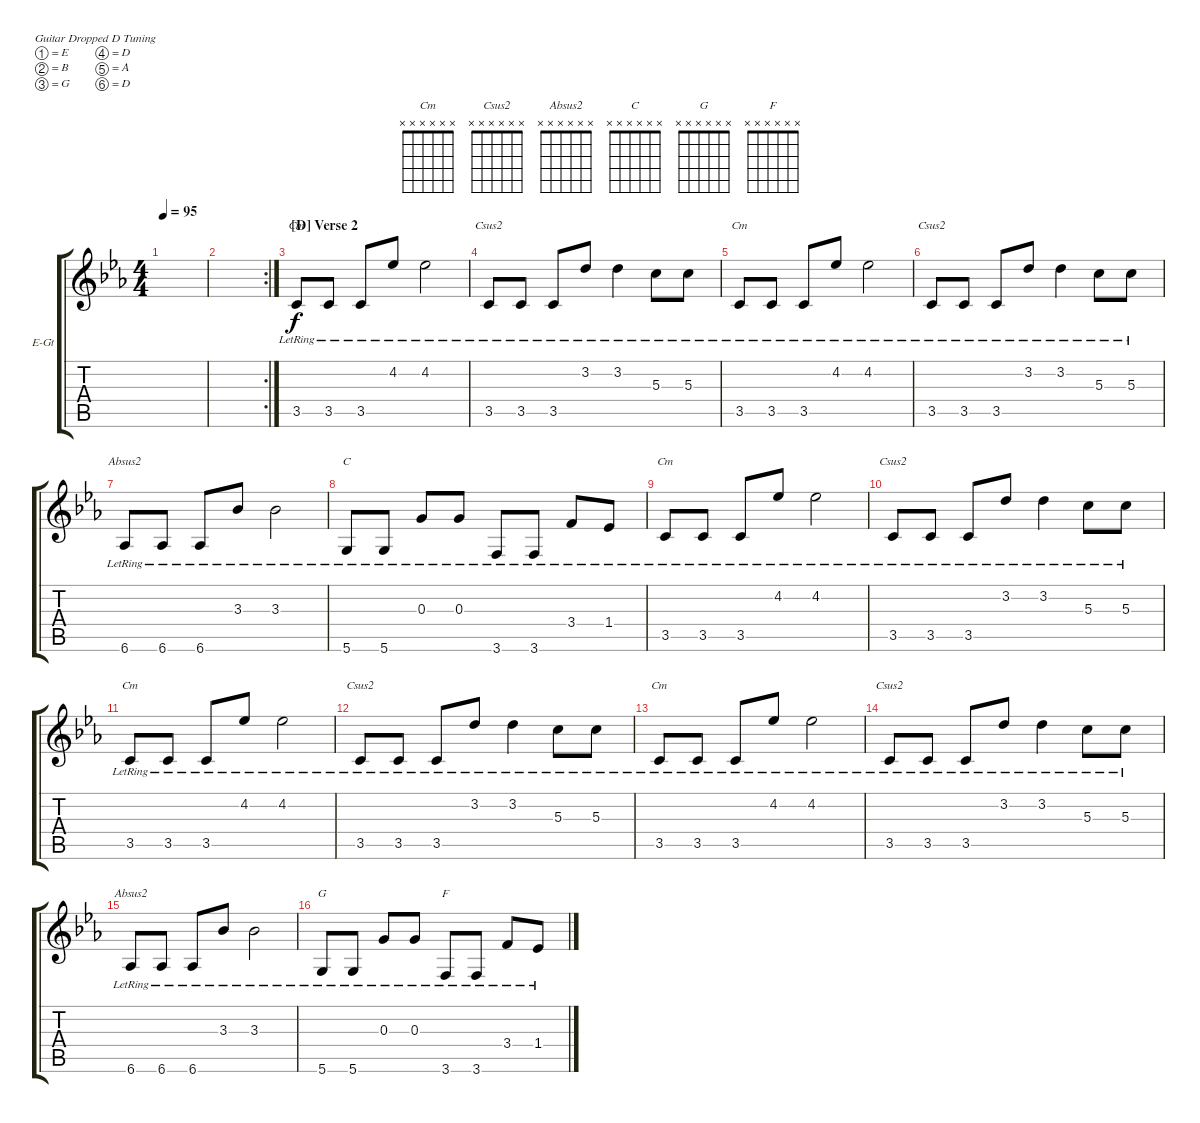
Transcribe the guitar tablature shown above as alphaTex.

\bracketExtendMode groupsimilarinstruments
\firstSystemTrackNameOrientation horizontal
\otherSystemsTrackNameOrientation horizontal
\track ("Gtr 1" "E-Gt") {instrument acousticgrandpiano}
\staff {score tabs}
\tuning (E4 B3 G3 D3 A2 D2)
\displaytranspose 12
\chord ("Cm" x x x x x x)
\chord ("Csus2" x x x x x x)
\chord ("Absus2" x x x x x x)
\chord ("C" x x x x x x)
\chord ("G" x x x x x x)
\chord ("F" x x x x x x)
\ts (4 4)
\tempo 95
\clef g2
\ks eb
|
\rc 2
\section ("" "")
|
\section ("D" "Verse 2")
3.5{lr}.8{ch "Cm"} 3.5{lr}.8 3.5{lr}.8 4.2{lr}.8 4.2{lr}.2 |
3.5{lr}.8{ch "Csus2"} 3.5{lr}.8 3.5{lr}.8 3.2{lr}.8 3.2{lr}.4 5.3{lr}.8 5.3{lr}.8 |
3.5{lr}.8{ch "Cm"} 3.5{lr}.8 3.5{lr}.8 4.2{lr}.8 4.2{lr}.2 |
3.5{lr}.8{ch "Csus2"} 3.5{lr}.8 3.5{lr}.8 3.2{lr}.8 3.2{lr}.4 5.3{lr}.8 5.3{lr}.8 |
6.6{lr}.8{ch "Absus2"} 6.6{lr}.8 6.6{lr}.8 3.3{lr}.8 3.3{lr}.2 |
5.6{lr}.8{ch "C"} 5.6{lr}.8 0.3{lr}.8 0.3{lr}.8 3.6{lr}.8 3.6{lr}.8 3.4{lr}.8 1.4{lr}.8 |
3.5{lr}.8{ch "Cm"} 3.5{lr}.8 3.5{lr}.8 4.2{lr}.8 4.2{lr}.2 |
3.5{lr}.8{ch "Csus2"} 3.5{lr}.8 3.5{lr}.8 3.2{lr}.8 3.2{lr}.4 5.3{lr}.8 5.3{lr}.8 |
3.5{lr}.8{ch "Cm"} 3.5{lr}.8 3.5{lr}.8 4.2{lr}.8 4.2{lr}.2 |
3.5{lr}.8{ch "Csus2"} 3.5{lr}.8 3.5{lr}.8 3.2{lr}.8 3.2{lr}.4 5.3{lr}.8 5.3{lr}.8 |
3.5{lr}.8{ch "Cm"} 3.5{lr}.8 3.5{lr}.8 4.2{lr}.8 4.2{lr}.2 |
3.5{lr}.8{ch "Csus2"} 3.5{lr}.8 3.5{lr}.8 3.2{lr}.8 3.2{lr}.4 5.3{lr}.8 5.3{lr}.8 |
6.6{lr}.8{ch "Absus2"} 6.6{lr}.8 6.6{lr}.8 3.3{lr}.8 3.3{lr}.2 |
5.6{lr}.8{ch "G"} 5.6{lr}.8 0.3{lr}.8 0.3{lr}.8 3.6{lr}.8{ch "F"} 3.6{lr}.8 3.4{lr}.8 1.4{lr}.8
